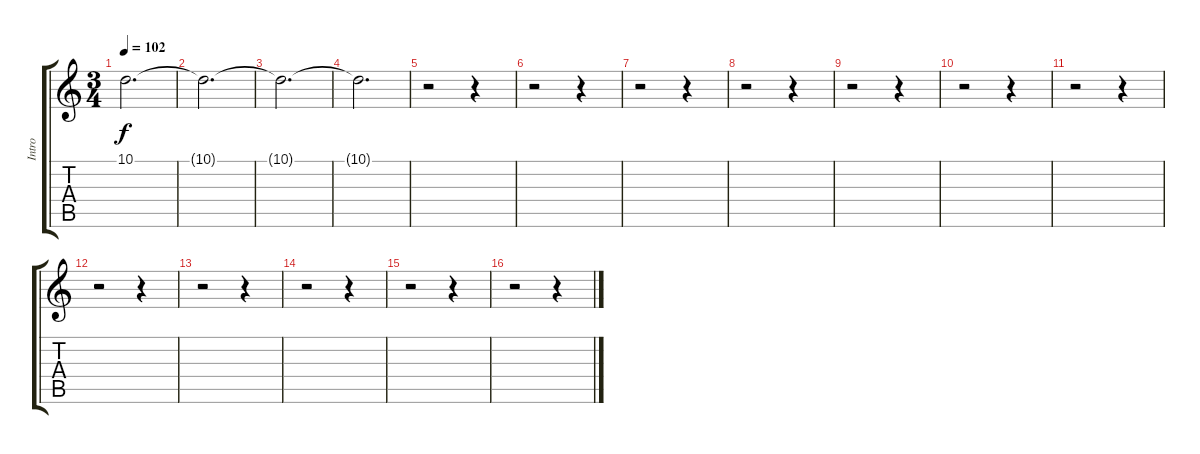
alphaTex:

\track ("Intro" "Intro") {instrument seashore}
\staff {score tabs}
\tuning (E4 B3 G3 D3 A2 E2) {hide}
\ts (3 4)
\tempo 102
\clef g2
\ks c
10.1.2{d dy f instrument seashore} |
10.1{t}.2{d} |
10.1{t}.2{d} |
10.1{t}.2{d} |
r.2 r.4 |
r.2 r.4 |
r.2 r.4 |
r.2 r.4 |
r.2 r.4 |
r.2 r.4 |
r.2 r.4 |
r.2 r.4 |
r.2 r.4 |
r.2 r.4 |
r.2 r.4 |
r.2 r.4
